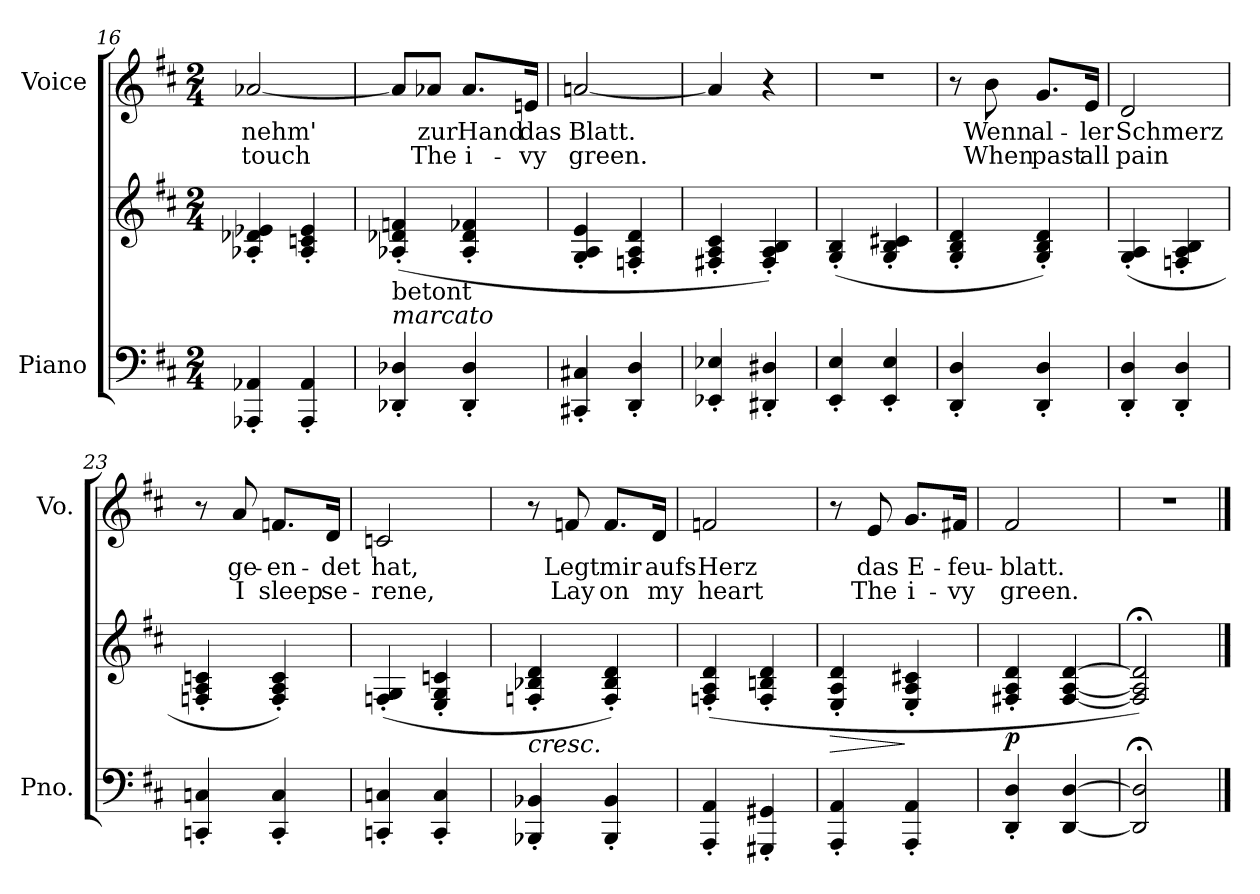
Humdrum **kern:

**kern	**kern	**dynam	**kern	**text	**text
*part2	*part2	*part2	*part1	*part1	*part1
*staff3	*staff2	*staff2/3	*staff1	*staff1	*staff1
*I"Piano	*	*	*I"Voice	*	*
*I'Pno.	*	*	*I'Vo.	*	*
*clefF4	*clefG2	*	*clefG2	*	*
*k[f#c#]	*k[f#c#]	*	*k[f#c#]	*	*
*M2/4	*M2/4	*	*M2/4	*	*
=16	=16	=16	=16	=16	=16
4AAA-X/' 4AA-X/'	4A-X/'> 4d-X/'> 4e-X/'>	.	[2a-X/	nehm'	touch
4AAA-/' 4AA-/'	4A-/'> 4cn/'> 4e-/'>	.	.	.	.
=17	=17	=17	=17	=17	=17
!	!LO:TX:b:t=betont	!	!	!	!
!	!LO:TX:b:i:t=marcato	!	!	!	!
4DD-X/' 4D-X/'	(4A-X/'> 4d-X/'> 4fn/'>	.	8a-/L]	.	.
.	.	.	8a-X/J	zur	The
4DD-/' 4D-/'	4A-/'> 4d-/'> 4f-X/'>	.	8.a-/L	Hand	i-
.	.	.	16en/Jk	das	-vy
=18	=18	=18	=18	=18	=18
4CC#X/' 4C#X/'	4G/'> 4A/'> 4e/'>	.	[2an/	Blatt.	green.
4DD/' 4D/'	4Fn/'> 4A/'> 4d/'>	.	.	.	.
=19	=19	=19	=19	=19	=19
4EE-X/' 4E-X/'	4F#X/'> 4A/'> 4c#/'>	.	4a/]	.	.
4DD#X/' 4D#X/'	4F#/'> 4A/'> 4B/'>)	.	4r	.	.
=20	=20	=20	=20	=20	=20
4EE/' 4E/'	(4G/'> 4B/'>	.	2r	.	.
4EE/' 4E/'	4G/'> 4B/'> 4c#X/'>	.	.	.	.
=21	=21	=21	=21	=21	=21
4DD/' 4D/'	4G/'> 4B/'> 4d/'>	.	8r	.	.
.	.	.	8b\	Wenn	When
4DD/' 4D/'	4G/'> 4B/'> 4d/'>)	.	8.g/L	al-	past
.	.	.	16e/Jk	-ler	all
=22	=22	=22	=22	=22	=22
4DD/' 4D/'	(4G/'> 4A/'>	.	2d/	Schmerz	pain
4DD/' 4D/'	4Fn/'> 4A/'> 4B/'>	.	.	.	.
=23	=23	=23	=23	=23	=23
4CCn/' 4Cn/'	4Fn/'> 4A/'> 4cn/'>	.	8r	.	.
.	.	.	8a/	ge-	I
4CC/' 4C/'	4F/'> 4A/'> 4c/'>)	.	8.fn/L	-en-	sleep
.	.	.	16d/Jk	-det	se-
=24	=24	=24	=24	=24	=24
4CCn/' 4Cn/'	(4Fn/'> 4G/'>	.	2cn/	hat,	-rene,
4CC/' 4C/'	4E/'> 4G/'> 4cn/'>	.	.	.	.
=25	=25	=25	=25	=25	=25
!	!LO:TX:b:i:t=cresc.	!	!	!	!
4BBB-X/' 4BB-X/'	4Fn/' 4B-X/' 4d/'	.	8r	.	.
.	.	.	8fn/	Legt	Lay
4BBB-/' 4BB-/'	4F/'> 4B-/'> 4d/'>)	.	8.f/L	mir	on
.	.	.	16d/Jk	aufs	my
=26	=26	=26	=26	=26	=26
4AAA/' 4AA/'	(4Fn/'> 4A/'> 4d/'>	.	2fn/	Herz	heart
4GGG#X/' 4GG#X/'	4F/'> 4Bn/'> 4d/'>	.	.	.	.
=27	=27	=27	=27	=27	=27
!	!	!LO:HP:b	!	!	!
4AAA/' 4AA/'	4E/'> 4A/'> 4d/'>	>	8r	.	.
.	.	.	8e/	das	The
4AAA/' 4AA/'	4E/'> 4A/'> 4c#X/'>	]	8.g/L	E-	i-
.	.	.	16f#X/Jk	-feu-	-vy
=28	=28	=28	=28	=28	=28
!	!	!LO:DY:b	!	!	!
4DD/' 4D/'	4F#X/'> 4A/'> 4d/'>	p	2f#/	-blatt.	green.
[4DD/ [4D/	[4F#/ [4A/ [4d/	.	.	.	.
=29	=29	=29	=29	=29	=29
2DD/]; 2D/];	2F#/];< 2A/];< 2d/];<)	.	2r	.	.
==	==	==	==	==	==
*-	*-	*-	*-	*-	*-
